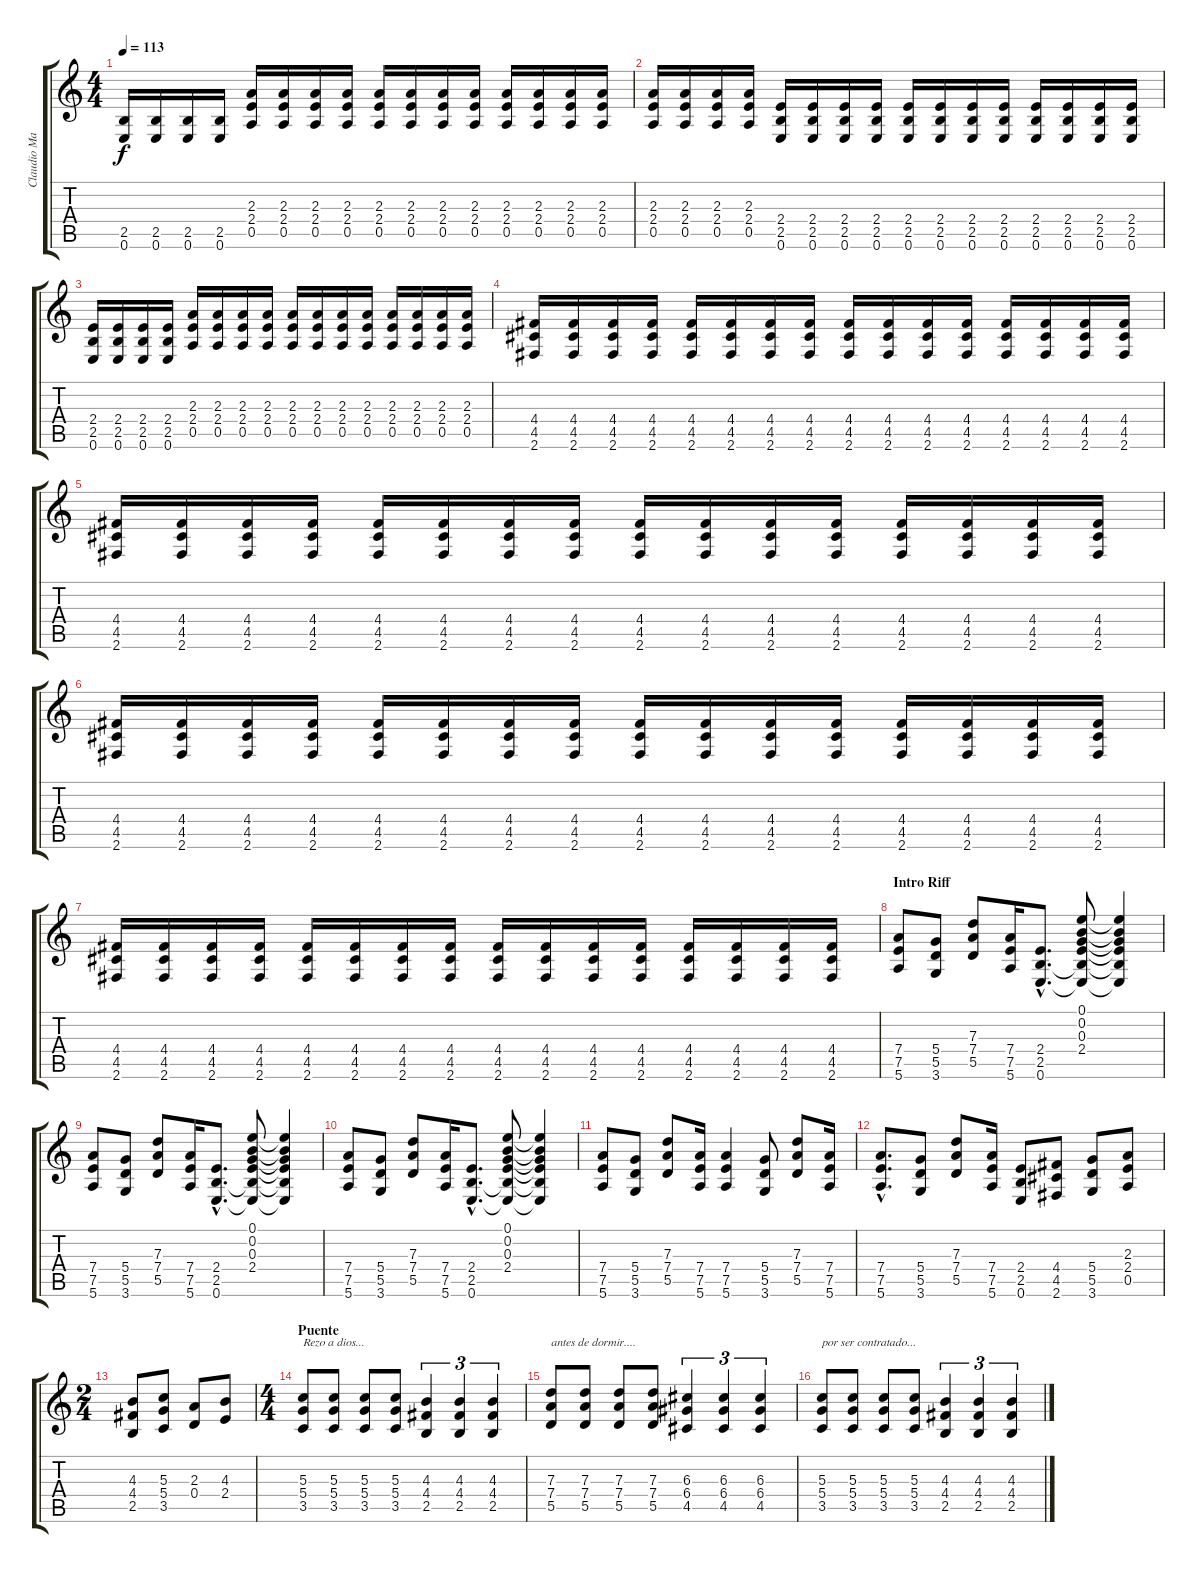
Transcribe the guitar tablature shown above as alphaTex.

\track ("Claudio Marciello (guitarra)" "Claudio Ma") {instrument overdrivenguitar}
\staff {score tabs}
\tuning (E4 B3 G3 D3 A2 E2) {hide}
\ts (4 4)
\tempo 113
\clef g2
\ks c
(2.5 0.6).16{dy f} (2.5 0.6).16 (2.5 0.6).16 (2.5 0.6).16 (2.3 2.4 0.5).16 (2.3 2.4 0.5).16 (2.3 2.4 0.5).16 (2.3 2.4 0.5).16 (2.3 2.4 0.5).16 (2.3 2.4 0.5).16 (2.3 2.4 0.5).16 (2.3 2.4 0.5).16 (2.3 2.4 0.5).16 (2.3 2.4 0.5).16 (2.3 2.4 0.5).16 (2.3 2.4 0.5).16 |
(2.3 2.4 0.5).16 (2.3 2.4 0.5).16 (2.3 2.4 0.5).16 (2.3 2.4 0.5).16 (2.4 2.5 0.6).16 (2.4 2.5 0.6).16 (2.4 2.5 0.6).16 (2.4 2.5 0.6).16 (2.4 2.5 0.6).16 (2.4 2.5 0.6).16 (2.4 2.5 0.6).16 (2.4 2.5 0.6).16 (2.4 2.5 0.6).16 (2.4 2.5 0.6).16 (2.4 2.5 0.6).16 (2.4 2.5 0.6).16 |
(2.4 2.5 0.6).16 (2.4 2.5 0.6).16 (2.4 2.5 0.6).16 (2.4 2.5 0.6).16 (2.3 2.4 0.5).16 (2.3 2.4 0.5).16 (2.3 2.4 0.5).16 (2.3 2.4 0.5).16 (2.3 2.4 0.5).16 (2.3 2.4 0.5).16 (2.3 2.4 0.5).16 (2.3 2.4 0.5).16 (2.3 2.4 0.5).16 (2.3 2.4 0.5).16 (2.3 2.4 0.5).16 (2.3 2.4 0.5).16 |
(4.4 4.5 2.6).16 (4.4 4.5 2.6).16 (4.4 4.5 2.6).16 (4.4 4.5 2.6).16 (4.4 4.5 2.6).16 (4.4 4.5 2.6).16 (4.4 4.5 2.6).16 (4.4 4.5 2.6).16 (4.4 4.5 2.6).16 (4.4 4.5 2.6).16 (4.4 4.5 2.6).16 (4.4 4.5 2.6).16 (4.4 4.5 2.6).16 (4.4 4.5 2.6).16 (4.4 4.5 2.6).16 (4.4 4.5 2.6).16 |
(4.4 4.5 2.6).16 (4.4 4.5 2.6).16 (4.4 4.5 2.6).16 (4.4 4.5 2.6).16 (4.4 4.5 2.6).16 (4.4 4.5 2.6).16 (4.4 4.5 2.6).16 (4.4 4.5 2.6).16 (4.4 4.5 2.6).16 (4.4 4.5 2.6).16 (4.4 4.5 2.6).16 (4.4 4.5 2.6).16 (4.4 4.5 2.6).16 (4.4 4.5 2.6).16 (4.4 4.5 2.6).16 (4.4 4.5 2.6).16 |
(4.4 4.5 2.6).16 (4.4 4.5 2.6).16 (4.4 4.5 2.6).16 (4.4 4.5 2.6).16 (4.4 4.5 2.6).16 (4.4 4.5 2.6).16 (4.4 4.5 2.6).16 (4.4 4.5 2.6).16 (4.4 4.5 2.6).16 (4.4 4.5 2.6).16 (4.4 4.5 2.6).16 (4.4 4.5 2.6).16 (4.4 4.5 2.6).16 (4.4 4.5 2.6).16 (4.4 4.5 2.6).16 (4.4 4.5 2.6).16 |
(4.4 4.5 2.6).16 (4.4 4.5 2.6).16 (4.4 4.5 2.6).16 (4.4 4.5 2.6).16 (4.4 4.5 2.6).16 (4.4 4.5 2.6).16 (4.4 4.5 2.6).16 (4.4 4.5 2.6).16 (4.4 4.5 2.6).16 (4.4 4.5 2.6).16 (4.4 4.5 2.6).16 (4.4 4.5 2.6).16 (4.4 4.5 2.6).16 (4.4 4.5 2.6).16 (4.4 4.5 2.6).16 (4.4 4.5 2.6).16 |
\section ("" "Intro Riff")
(7.4 7.5 5.6).8 (5.4 5.5 3.6).8 (7.3 7.4 5.5).8 (7.4 7.5 5.6).16 (2.4{hac} 2.5{hac} 0.6{hac}).8{d} (0.1 0.2 0.3 2.4 2.5{t} 0.6{t}).8 (0.1{t} 0.2{t} 0.3{t} 2.4{t} 2.5{t} 0.6{t}).4 |
(7.4 7.5 5.6).8 (5.4 5.5 3.6).8 (7.3 7.4 5.5).8 (7.4 7.5 5.6).16 (2.4{hac} 2.5{hac} 0.6{hac}).8{d} (0.1 0.2 0.3 2.4 2.5{t} 0.6{t}).8 (0.1{t} 0.2{t} 0.3{t} 2.4{t} 2.5{t} 0.6{t}).4 |
(7.4 7.5 5.6).8 (5.4 5.5 3.6).8 (7.3 7.4 5.5).8 (7.4 7.5 5.6).16 (2.4{hac} 2.5{hac} 0.6{hac}).8{d} (0.1 0.2 0.3 2.4 2.5{t} 0.6{t}).8 (0.1{t} 0.2{t} 0.3{t} 2.4{t} 2.5{t} 0.6{t}).4 |
(7.4 7.5 5.6).8 (5.4 5.5 3.6).8 (7.3 7.4 5.5).8 (7.4 7.5 5.6).16 (7.4 7.5 5.6).4 (5.4 5.5 3.6).8 (7.3 7.4 5.5).8 (7.4 7.5 5.6).16 |
(7.4{hac} 7.5{hac} 5.6{hac}).8{d} (5.4 5.5 3.6).8 (7.3 7.4 5.5).8 (7.4 7.5 5.6).16 (2.4 2.5 0.6).8 (4.4 4.5 2.6).8 (5.4 5.5 3.6).8 (2.3 2.4 0.5).8 |
\ts (2 4)
(4.3 4.4 2.5).8 (5.3 5.4 3.5).8 (2.3 0.4).8 (4.3 2.4).8 |
\ts (4 4)
\section ("" "Puente")
(5.3 5.4 3.5).8{txt "Rezo a dios..."} (5.3 5.4 3.5).8 (5.3 5.4 3.5).8 (5.3 5.4 3.5).8 (4.3 4.4 2.5).4{tu (3 2)} (4.3 4.4 2.5).4{tu (3 2)} (4.3 4.4 2.5).4{tu (3 2)} |
(7.3 7.4 5.5).8{txt "antes de dormir...."} (7.3 7.4 5.5).8 (7.3 7.4 5.5).8 (7.3 7.4 5.5).8 (6.3 6.4 4.5).4{tu (3 2)} (6.3 6.4 4.5).4{tu (3 2)} (6.3 6.4 4.5).4{tu (3 2)} |
(5.3 5.4 3.5).8{txt "por ser contratado..."} (5.3 5.4 3.5).8 (5.3 5.4 3.5).8 (5.3 5.4 3.5).8 (4.3 4.4 2.5).4{tu (3 2)} (4.3 4.4 2.5).4{tu (3 2)} (4.3 4.4 2.5).4{tu (3 2)}
